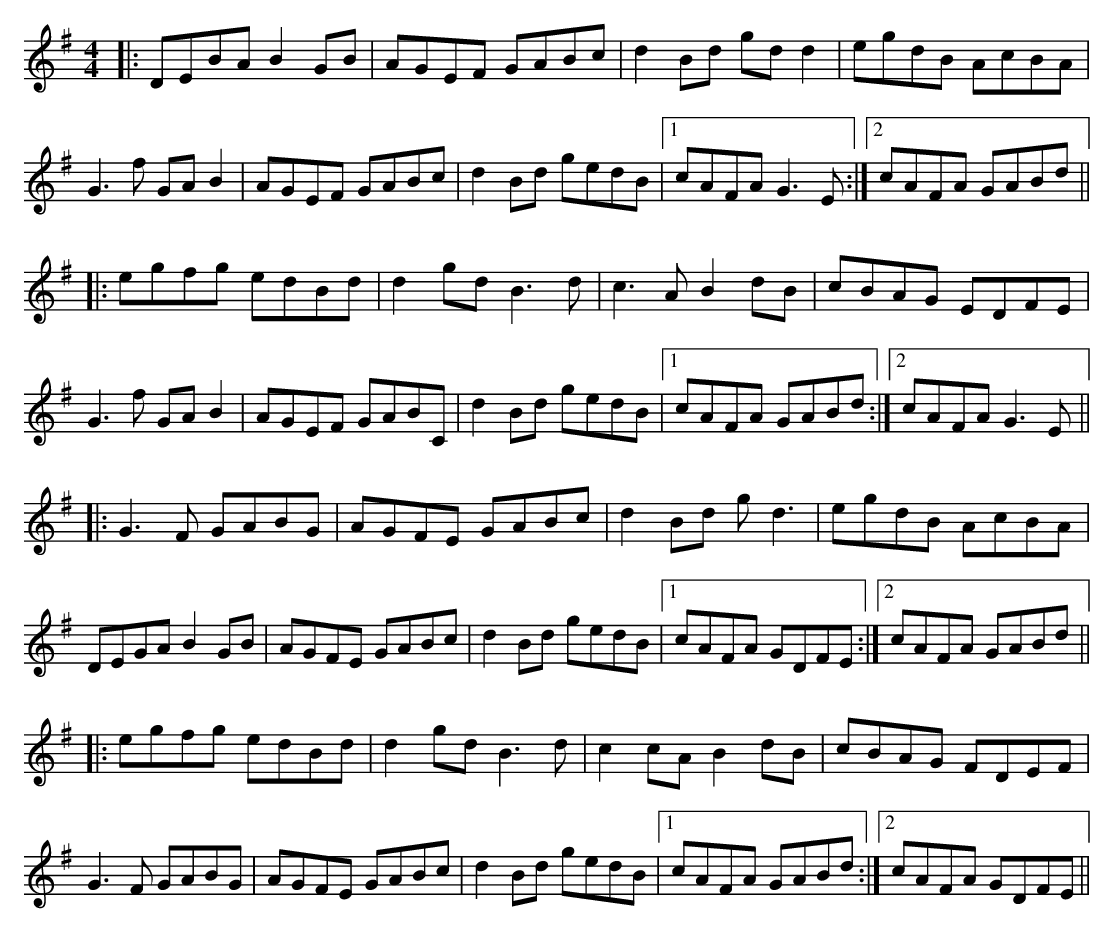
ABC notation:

X:1
M:4/4
K:G
|:DEBA B2GB|AGEF GABc|d2Bd gdd2|egdB AcBA|
G3 f GAB2|AGEF GABc|d2 Bd gedB|1 cAFA G3 E:|2 cAFA GABd||
|:egfg edBd|d2 gd B3 d|c3 A B2 dB|cBAG EDFE|
G3 f GAB2|AGEF GABC|d2 Bd gedB|1 cAFA GABd:|2 cAFA G3 E||
|:G3 F GABG|AGFE GABc|d2 Bd gd3|egdB AcBA|
DEGA B2 GB|AGFE GABc|d2 Bd gedB|1 cAFA GDFE:|2 cAFA GABd||
|:egfg edBd|d2 gd B3 d|c2 cA B2 dB|cBAG FDEF|
G3 F GABG|AGFE GABc|d2 Bd gedB|1 cAFA GABd:|2 cAFA GDFE||
